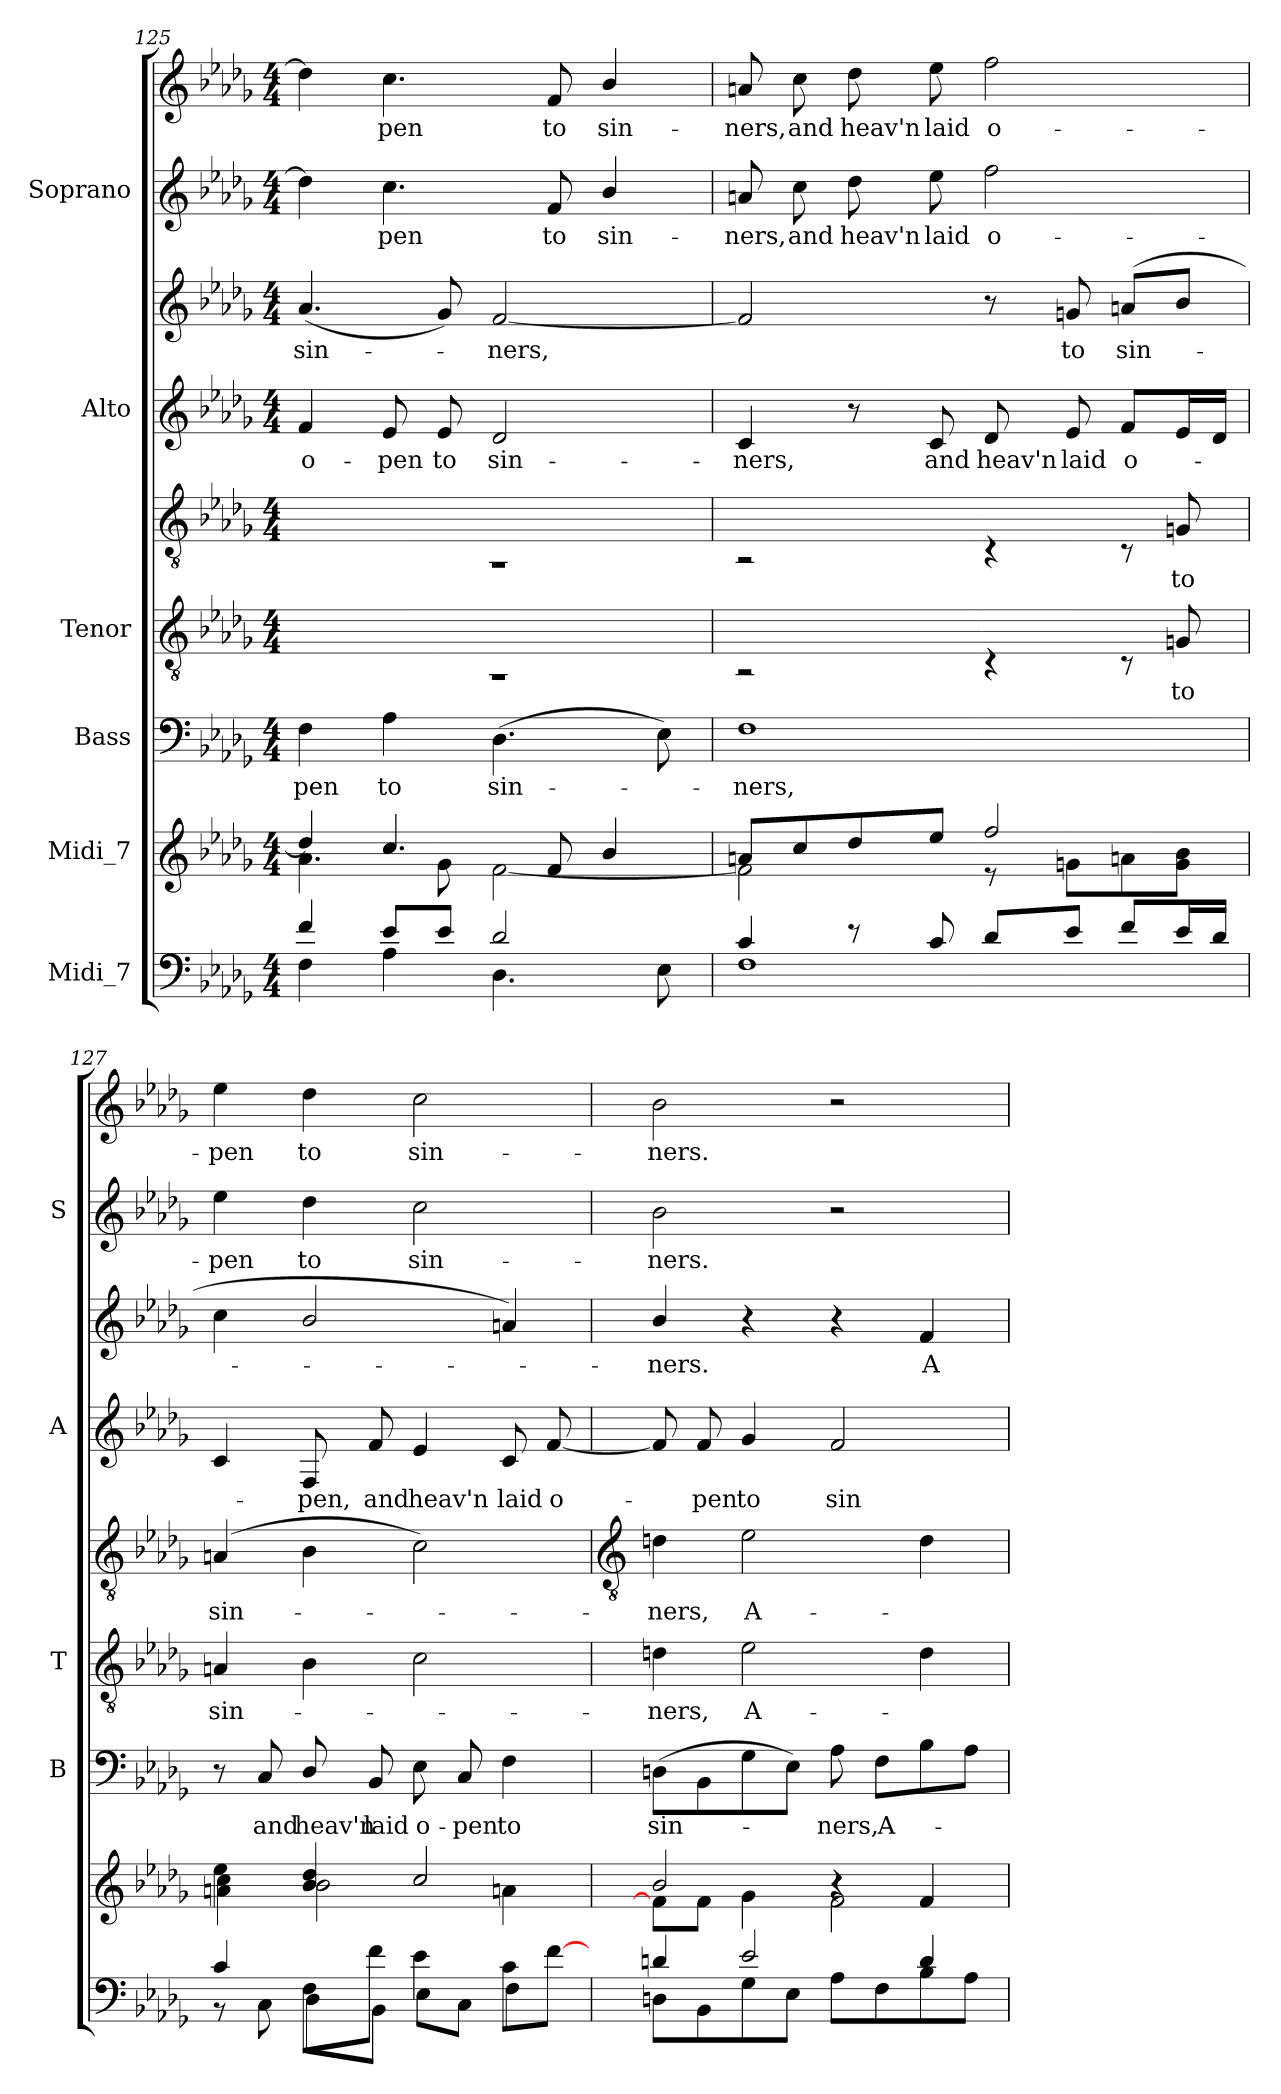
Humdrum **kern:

**kern	**kern	**kern	**text	**kern	**text	**kern	**text	**kern	**text	**kern	**text	**kern	**text	**kern	**text
*part6	*part5	*part4	*part4	*part3	*part3	*part3	*part3	*part2	*part2	*part2	*part2	*part1	*part1	*part1	*part1
*staff9	*staff8	*staff7	*staff7	*staff6	*staff6	*staff5	*staff5	*staff4	*staff4	*staff3	*staff3	*staff2	*staff2	*staff1	*staff1
*I"Midi_7	*I"Midi_7	*I"Bass	*	*I"Tenor	*	*	*	*I"Alto	*	*	*	*I"Soprano	*	*	*
*	*	*I'B	*	*I'T	*	*	*	*I'A	*	*	*	*I'S	*	*	*
!!LO:LB:g=z
*clefF4	*clefG2	*clefF4	*	*clefGv2	*	*clefGv2	*	*clefG2	*	*clefG2	*	*clefG2	*	*clefG2	*
*k[b-e-a-d-g-]	*k[b-e-a-d-g-]	*k[b-e-a-d-g-]	*	*k[b-e-a-d-g-]	*	*k[b-e-a-d-g-]	*	*k[b-e-a-d-g-]	*	*k[b-e-a-d-g-]	*	*k[b-e-a-d-g-]	*	*k[b-e-a-d-g-]	*
*D-:	*D-:	*D-:	*	*D-:	*	*D-:	*	*D-:	*	*D-:	*	*D-:	*	*D-:	*
*M4/4	*M4/4	*M4/4	*	*M4/4	*	*M4/4	*	*M4/4	*	*M4/4	*	*M4/4	*	*M4/4	*
=125	=125	=125	=125	=125	=125	=125	=125	=125	=125	=125	=125	=125	=125	=125	=125
*^	*^	*	*	*	*	*	*	*	*	*	*	*	*	*	*
!	!	!	!	!	!LO:LY:b	!	!	!	!	!	!LO:LY:b	!	!LO:LY:b	!	!	!	!
4f/	4F\	4dd-/]	4.a-\	4F	-pen	1rBB	.	1rBB	.	4f	o-	(<4.a-	sin-	4dd-]	.	4dd-]	.
!	!	!	!	!	!LO:LY:b	!	!	!	!	!	!LO:LY:b	!	!	!	!LO:LY:b	!	!LO:LY:b
8e-/L	4A-\	4.cc/	.	4A-	to	.	.	.	.	8e-	-pen	.	.	4.cc	pen	4.cc	pen
!	!	!	!	!	!	!	!	!	!	!	!LO:LY:b	!	!	!	!	!	!
8e-/J	.	.	8g-\	.	.	.	.	.	.	8e-	to	8g-)	.	.	.	.	.
!	!	!	!	!	!LO:LY:b	!	!	!	!	!	!LO:LY:b	!	!LO:LY:b	!	!	!	!
2d-/	4.D-\	.	[2f\	(>4.D-	sin-	.	.	.	.	2d-	sin-	[2f	ners,	.	.	.	.
!	!	!	!	!	!	!	!	!	!	!	!	!	!	!	!LO:LY:b	!	!LO:LY:b
.	.	8f/	.	.	.	.	.	.	.	.	.	.	.	8f	to	8f	to
!	!	!	!	!	!	!	!	!	!	!	!	!	!	!	!LO:LY:b	!	!LO:LY:b
.	.	4b-/	.	.	.	.	.	.	.	.	.	.	.	4b-/	sin-	4b-/	sin-
.	8E-\	.	.	8E-)	.	.	.	.	.	.	.	.	.	.	.	.	.
=126	=126	=126	=126	=126	=126	=126	=126	=126	=126	=126	=126	=126	=126	=126	=126	=126	=126
!	!	!	!	!	!LO:LY:b	!	!	!	!	!	!LO:LY:b	!	!	!	!LO:LY:b	!	!LO:LY:b
4c/	1F\	8an/L	2f\]	1F	ners,	2rBB	.	2rBB	.	4c	ners,	2f]	.	8an	-ners,	8an	-ners,
!	!	!	!	!	!	!	!	!	!	!	!	!	!	!	!LO:LY:b	!	!LO:LY:b
.	.	8cc/	.	.	.	.	.	.	.	.	.	.	.	8cc	and	8cc	and
!	!	!	!	!	!	!	!	!	!	!	!	!	!	!	!LO:LY:b	!	!LO:LY:b
8r	.	8dd-/	.	.	.	.	.	.	.	8r	.	.	.	8dd-	heav'n	8dd-	heav'n
!	!	!	!	!	!	!	!	!	!	!	!LO:LY:b	!	!	!	!LO:LY:b	!	!LO:LY:b
8c/	.	8ee-/J	.	.	.	.	.	.	.	8c	and	.	.	8ee-	laid	8ee-	laid
!	!	!	!	!	!	!	!	!	!	!	!LO:LY:b	!	!	!	!LO:LY:b	!	!LO:LY:b
8d-L	.	2ff/	8r	.	.	4rBB	.	4rBB	.	8d-	heav'n	8r	.	2ff	o-	2ff	o-
!	!	!	!	!	!	!	!	!	!	!	!LO:LY:b	!	!LO:LY:b	!	!	!	!
8e-J	.	.	8gnL	.	.	.	.	.	.	8e-	laid	8gn	-to	.	.	.	.
!	!	!	!	!	!	!	!	!	!	!	!LO:LY:b	!	!LO:LY:b	!	!	!	!
8fL	.	.	8an	.	.	8rBB	.	8rBB	.	8fL	o-	(<8anL	sin-	.	.	.	.
!	!	!	!	!	!	!	!LO:LY:b	!	!LO:LY:b	!	!	!	!	!	!	!	!
16e-L	.	.	8g 8b-J	.	.	8Gn	to	8Gn	to	16e-L	.	8b-J	.	.	.	.	.
16d-JJ	.	.	.	.	.	.	.	.	.	16d-JJ	.	.	.	.	.	.	.
=127	=127	=127	=127	=127	=127	=127	=127	=127	=127	=127	=127	=127	=127	=127	=127	=127	=127
!	!	!	!	!	!	!	!LO:LY:b	!	!LO:LY:b	!	!	!	!	!	!LO:LY:b	!	!LO:LY:b
4c/	8r	4ee-\	4an\ 4cc\	8r	.	4An	sin-	(>4An	sin-	4c	.	4cc	.	4ee-	-pen	4ee-	-pen
!	!	!	!	!	!LO:LY:b	!	!	!	!	!	!	!	!	!	!	!	!
.	8C\	.	.	8C	and	.	.	.	.	.	.	.	.	.	.	.	.
!	!	!	!	!	!LO:LY:b	!	!	!	!	!	!LO:LY:b	!	!	!	!LO:LY:b	!	!LO:LY:b
8FL	8D-\L	4b-/ 4dd-/	2b-\	8D-/	heav'n	4B-	.	4B-	.	8F	pen,	2b-/	.	4dd-	to	4dd-	to
!	!	!	!	!	!LO:LY:b	!	!	!	!	!	!LO:LY:b	!	!	!	!	!	!
8f\J	8BB-\J	.	.	8BB-	laid	.	.	.	.	8f	and	.	.	.	.	.	.
!	!	!	!	!	!LO:LY:b	!	!	!	!	!	!LO:LY:b	!	!	!	!LO:LY:b	!	!LO:LY:b
4e-\	8E-\L	2cc/	.	8E-	o-	2c	.	2c)	.	4e-	heav'n	.	.	2cc	sin-	2cc	sin-
!	!	!	!	!	!LO:LY:b	!	!	!	!	!	!	!	!	!	!	!	!
.	8C\J	.	.	8C	-pen	.	.	.	.	.	.	.	.	.	.	.	.
!	!	!	!	!	!LO:LY:b	!	!	!	!	!	!LO:LY:b	!	!	!	!	!	!
8c\L	4F\	.	4an\	4F	to	.	.	.	.	8c	laid	4an)	.	.	.	.	.
!	!	!	!	!	!	!	!	!	!	!	!LO:LY:b	!	!	!	!	!	!
[8f\J	.	.	.	.	.	.	.	.	.	[8f	o-	.	.	.	.	.	.
*	*	*v	*v	*	*	*	*	*	*	*	*	*	*	*	*	*	*
!!LO:LB:g=z
=128	=128	=128	=128	=128	=128	=128	=128	=128	=128	=128	=128	=128	=128	=128	=128	=128
*	*	*	*	*	*	*	*clefGv2	*	*	*	*	*	*	*	*	*
*	*	*^	*	*	*	*	*	*	*	*	*	*	*	*	*	*
*	*	*	*^	*	*	*	*	*	*	*	*	*	*	*	*	*	*
!	!	!	!	!	!	!LO:LY:b	!	!LO:LY:b	!	!LO:LY:b	!	!	!	!LO:LY:b	!	!LO:LY:b	!	!LO:LY:b
4dn/	8Dn\L	2b-/	8f\L]	1ryy	(>8DnL	sin-	4dn	ners,	4dn	ners,	8f]	.	4b-/	ners.	2b-	-ners.	2b-	-ners.
!	!	!	!	!	!	!	!	!	!	!	!	!LO:LY:b	!	!	!	!	!	!
.	8BB-\	.	8f\J	.	8BB-	.	.	.	.	.	8f	pen	.	.	.	.	.	.
!	!	!	!	!	!	!	!	!LO:LY:b	!	!LO:LY:b	!	!LO:LY:b	!	!	!	!	!	!
2e-/	8G-\	.	4g-\	.	8G-	.	2e-	A-	2e-	A-	4g-	to	4r	.	.	.	.	.
.	8E-\J	.	.	.	8E-J)	.	.	.	.	.	.	.	.	.	.	.	.	.
!	!	!	!	!	!	!LO:LY:b	!	!	!	!	!	!LO:LY:b	!	!	!	!	!	!
.	8A-\L	4r	2f\	.	8A-	ners,	.	.	.	.	2f	sin-	4r	.	2r	.	2r	.
!	!	!	!	!	!	!LO:LY:b	!	!	!	!	!	!	!	!	!	!	!	!
.	8F\	.	.	.	8FL	A-	.	.	.	.	.	.	.	.	.	.	.	.
!	!	!	!	!	!	!	!	!	!	!	!	!	!	!LO:LY:b	!	!	!	!
4d/	8B-\	4f/	.	.	8B-	.	4d	.	4d	.	.	.	4f	A-	.	.	.	.
.	8A-\J	.	.	.	8A-J	.	.	.	.	.	.	.	.	.	.	.	.	.
*v	*v	*	*	*	*	*	*	*	*	*	*	*	*	*	*	*	*	*
*	*v	*v	*v	*	*	*	*	*	*	*	*	*	*	*	*	*	*
=	=	=	=	=	=	=	=	=	=	=	=	=	=	=	=
*-	*-	*-	*-	*-	*-	*-	*-	*-	*-	*-	*-	*-	*-	*-	*-
